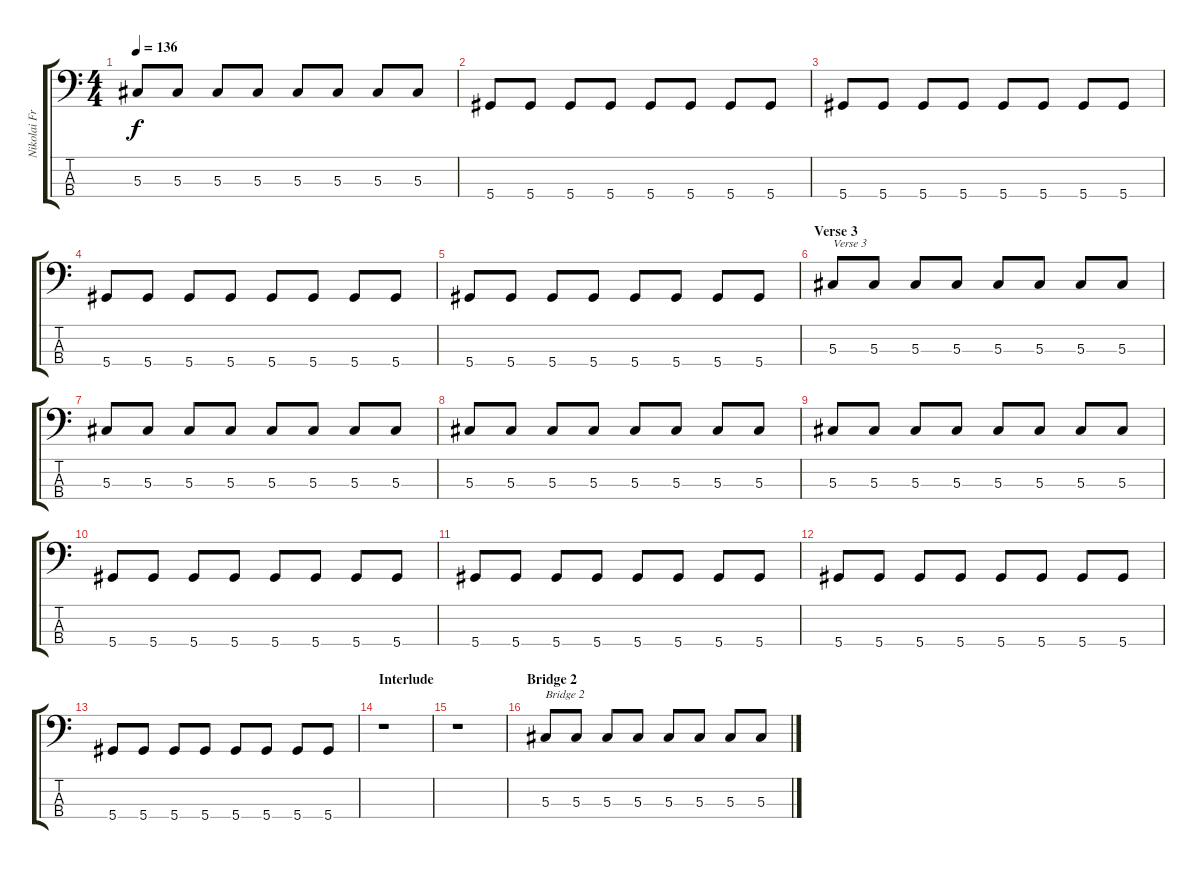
\track ("Nikolai Fraiture" "Nikolai Fr") {instrument electricbassfinger}
\staff {score tabs}
\tuning (Gb2 Db2 Ab1 Eb1) {hide}
\ts (4 4)
\tempo 136
\clef f4
\ks c
5.3.8{dy f} 5.3.8 5.3.8 5.3.8 5.3.8 5.3.8 5.3.8 5.3.8 |
5.4.8 5.4.8 5.4.8 5.4.8 5.4.8 5.4.8 5.4.8 5.4.8 |
5.4.8 5.4.8 5.4.8 5.4.8 5.4.8 5.4.8 5.4.8 5.4.8 |
5.4.8 5.4.8 5.4.8 5.4.8 5.4.8 5.4.8 5.4.8 5.4.8 |
5.4.8 5.4.8 5.4.8 5.4.8 5.4.8 5.4.8 5.4.8 5.4.8 |
\section ("" "Verse 3")
5.3.8{txt "Verse 3"} 5.3.8 5.3.8 5.3.8 5.3.8 5.3.8 5.3.8 5.3.8 |
5.3.8 5.3.8 5.3.8 5.3.8 5.3.8 5.3.8 5.3.8 5.3.8 |
5.3.8 5.3.8 5.3.8 5.3.8 5.3.8 5.3.8 5.3.8 5.3.8 |
5.3.8 5.3.8 5.3.8 5.3.8 5.3.8 5.3.8 5.3.8 5.3.8 |
5.4.8 5.4.8 5.4.8 5.4.8 5.4.8 5.4.8 5.4.8 5.4.8 |
5.4.8 5.4.8 5.4.8 5.4.8 5.4.8 5.4.8 5.4.8 5.4.8 |
5.4.8 5.4.8 5.4.8 5.4.8 5.4.8 5.4.8 5.4.8 5.4.8 |
5.4.8 5.4.8 5.4.8 5.4.8 5.4.8 5.4.8 5.4.8 5.4.8 |
\section ("" "Interlude")
r.1 |
r.1 |
\section ("" "Bridge 2")
5.3.8{txt "Bridge 2"} 5.3.8 5.3.8 5.3.8 5.3.8 5.3.8 5.3.8 5.3.8
